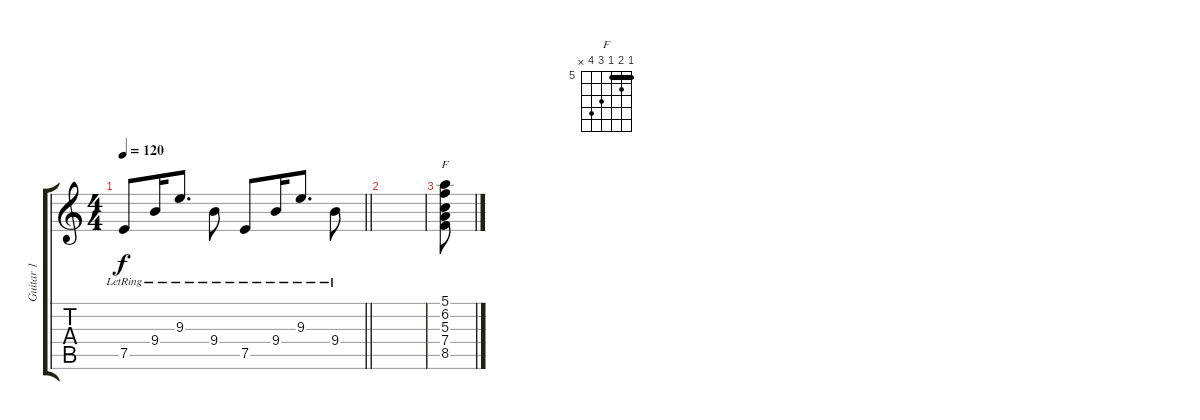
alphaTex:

\track ("Guitar 1" "Guitar 1") {instrument acousticguitarsteel}
\staff {score tabs}
\tuning (E4 B3 G3 D3 A2 E2) {hide}
\chord ("F" 5 6 5 7 8 x) {firstfret 5 barre 5}
\ts (4 4)
\tempo 120
\clef g2
\barLineRight lightlight
\ks c
7.5{lr}.8{dy f} 9.4{lr}.16 9.3{lr}.8{d} 9.4{lr}.8 7.5{lr}.8 9.4{lr}.16 9.3{lr}.8{d} 9.4{lr}.8 |
|
(5.1 6.2 5.3 7.4 8.5).8{ch "F"}
